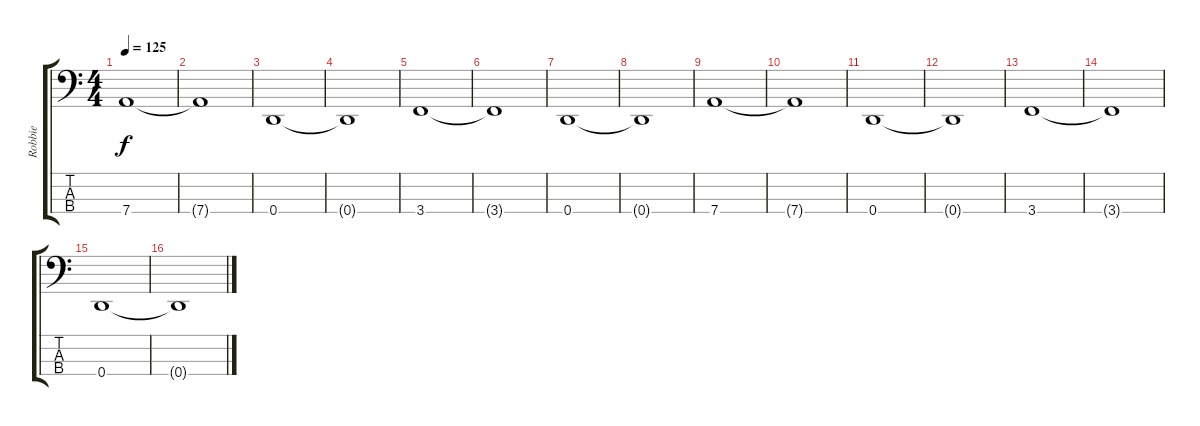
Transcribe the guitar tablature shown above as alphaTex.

\track ("Robbie" "Robbie") {instrument electricbassfinger}
\staff {score tabs}
\tuning (G2 D2 A1 D1) {hide}
\ts (4 4)
\tempo 125
\clef f4
\ks c
7.4.1{dy f} |
7.4{t}.1 |
0.4.1 |
0.4{t}.1 |
3.4.1 |
3.4{t}.1 |
0.4.1 |
0.4{t}.1 |
7.4.1 |
7.4{t}.1 |
0.4.1 |
0.4{t}.1 |
3.4.1 |
3.4{t}.1 |
0.4.1 |
0.4{t}.1
